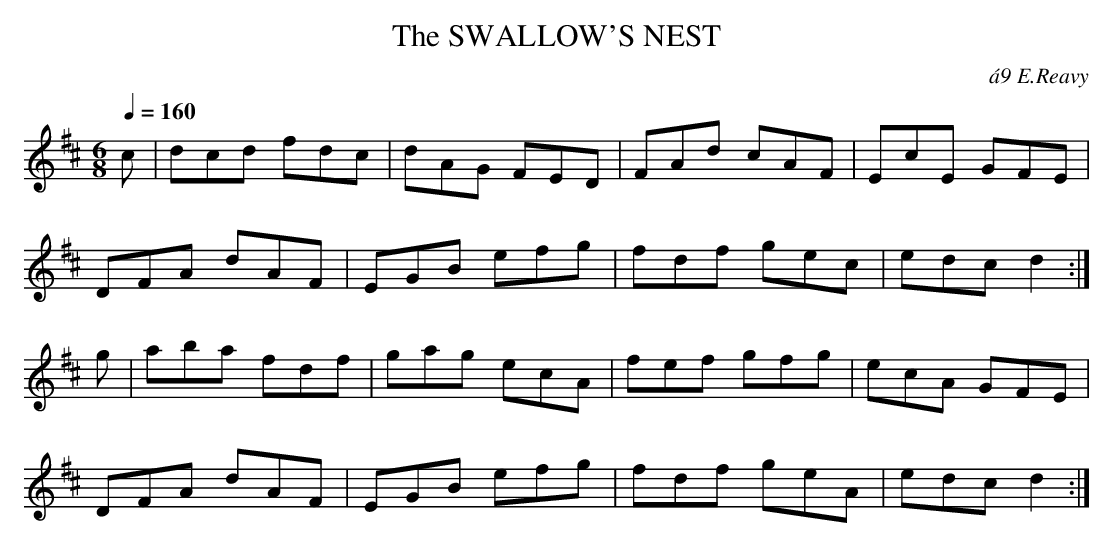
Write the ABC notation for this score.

X:1
T:SWALLOW'S NEST, The
C:\'a9 E.Reavy
Y:"allegretto"
Q:1/4=160
M:6/8
L:1/8
K:D
c|dcd fdc|dAG FED|FAd cAF|EcE GFE|
DFA dAF|EGB efg|fdf gec|edc d2:|
g|aba fdf|gag ecA|fef gfg|ecA GFE|
DFA dAF|EGB efg|fdf geA|edc d2:|
